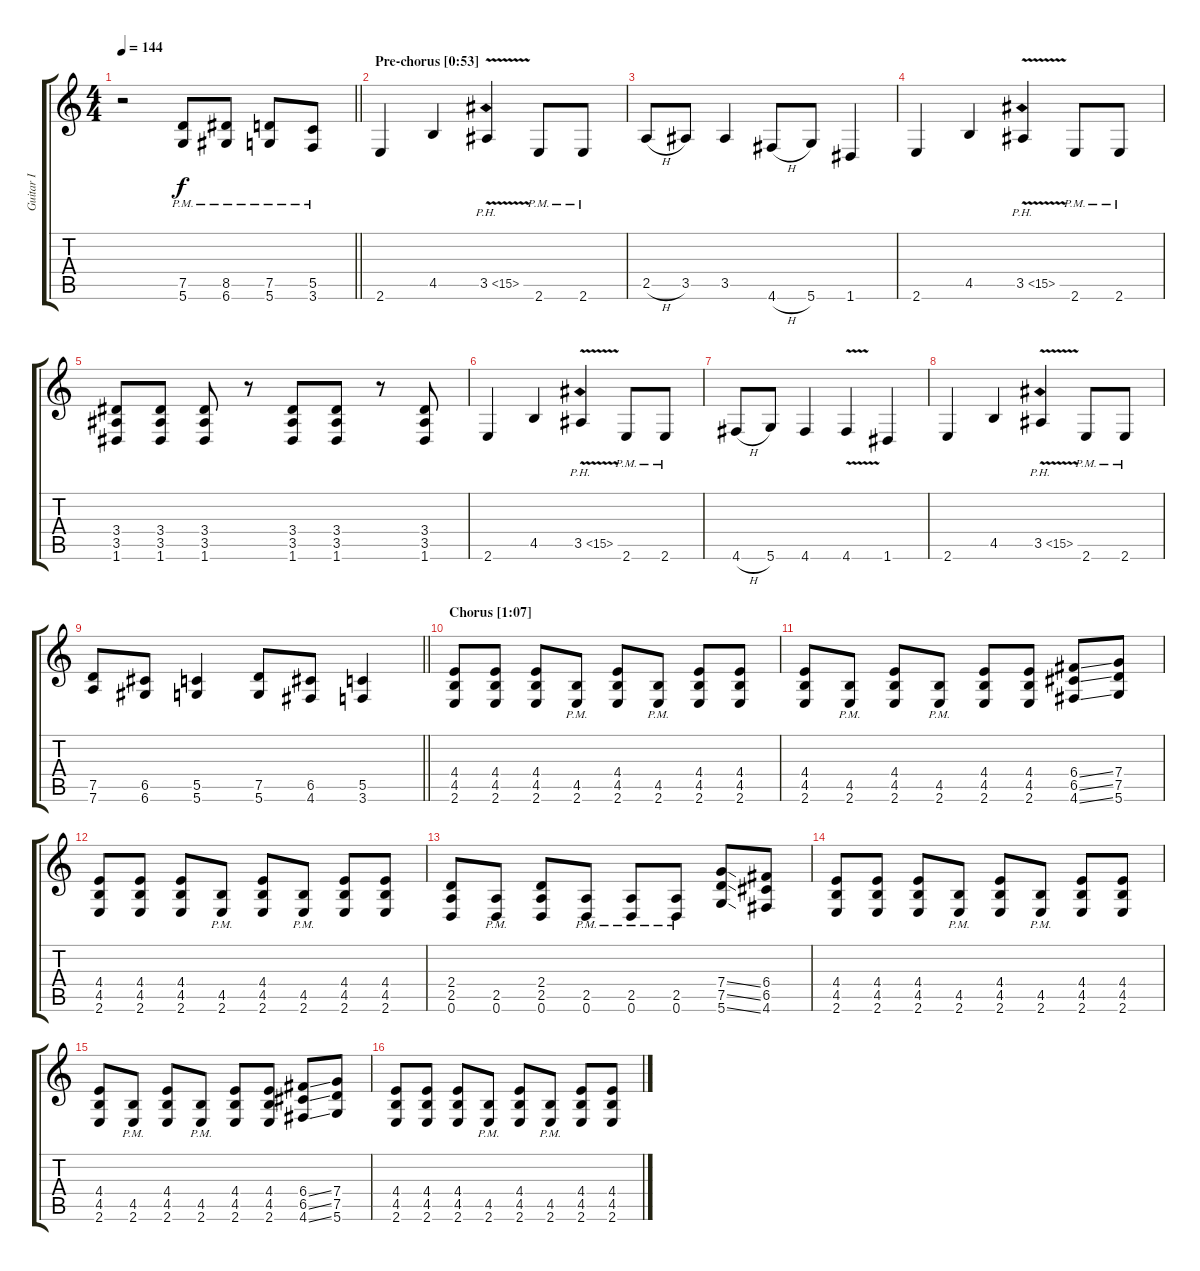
\track ("Guitar I" "Guitar I") {instrument overdrivenguitar}
\staff {score tabs}
\tuning (D4 A3 F3 C3 G2 D2) {hide}
\ts (4 4)
\tempo 144
\clef g2
\barLineRight lightlight
\ks c
r.2{dy f} (7.5{pm} 5.6{pm}).8{volume 13 balance 0 instrument distortionguitar} (8.5{pm} 6.6{pm}).8 (7.5{pm} 5.6{pm}).8 (5.5{pm} 3.6{pm}).8 |
\section ("" "Pre-chorus [0:53]")
2.6.4 4.5.4 3.5{ph 12 v}.4 2.6{pm}.8 2.6{pm}.8 |
2.5{h}.8 3.5.8 3.5.4 4.6{h}.8 5.6.8 1.6.4 |
2.6.4 4.5.4 3.5{ph 12 v}.4 2.6{pm}.8 2.6{pm}.8 |
(3.4 3.5 1.6).8 (3.4 3.5 1.6).8 (3.4 3.5 1.6).8 r.8 (3.4 3.5 1.6).8 (3.4 3.5 1.6).8 r.8 (3.4 3.5 1.6).8 |
2.6.4 4.5.4 3.5{ph 12 v}.4 2.6{pm}.8 2.6{pm}.8 |
4.6{h}.8 5.6.8 4.6.4 4.6{v}.4 1.6.4 |
2.6.4 4.5.4 3.5{ph 12 v}.4 2.6{pm}.8 2.6{pm}.8 |
\barLineRight lightlight
(7.5 7.6).8 (6.5 6.6).8 (5.5 5.6).4 (7.5 5.6).8 (6.5 4.6).8 (5.5 3.6).4 |
\section ("" "Chorus [1:07]")
(4.4 4.5 2.6).8 (4.4 4.5 2.6).8 (4.4 4.5 2.6).8 (4.5{pm} 2.6{pm}).8 (4.4 4.5 2.6).8 (4.5{pm} 2.6{pm}).8 (4.4 4.5 2.6).8 (4.4 4.5 2.6).8 |
(4.4 4.5 2.6).8 (4.5{pm} 2.6{pm}).8 (4.4 4.5 2.6).8 (4.5{pm} 2.6{pm}).8 (4.4 4.5 2.6).8 (4.4 4.5 2.6).8 (6.4{ss} 6.5{ss} 4.6{ss}).8 (7.4 7.5 5.6).8 |
(4.4 4.5 2.6).8 (4.4 4.5 2.6).8 (4.4 4.5 2.6).8 (4.5{pm} 2.6{pm}).8 (4.4 4.5 2.6).8 (4.5{pm} 2.6{pm}).8 (4.4 4.5 2.6).8 (4.4 4.5 2.6).8 |
(2.4 2.5 0.6).8 (2.5{pm} 0.6{pm}).8 (2.4 2.5 0.6).8 (2.5{pm} 0.6{pm}).8 (2.5{pm} 0.6{pm}).8 (2.5{pm} 0.6{pm}).8 (7.4{ss} 7.5{ss} 5.6{ss}).8 (6.4 6.5 4.6).8 |
(4.4 4.5 2.6).8 (4.4 4.5 2.6).8 (4.4 4.5 2.6).8 (4.5{pm} 2.6{pm}).8 (4.4 4.5 2.6).8 (4.5{pm} 2.6{pm}).8 (4.4 4.5 2.6).8 (4.4 4.5 2.6).8 |
(4.4 4.5 2.6).8 (4.5{pm} 2.6{pm}).8 (4.4 4.5 2.6).8 (4.5{pm} 2.6{pm}).8 (4.4 4.5 2.6).8 (4.4 4.5 2.6).8 (6.4{ss} 6.5{ss} 4.6{ss}).8 (7.4 7.5 5.6).8 |
(4.4 4.5 2.6).8 (4.4 4.5 2.6).8 (4.4 4.5 2.6).8 (4.5{pm} 2.6{pm}).8 (4.4 4.5 2.6).8 (4.5{pm} 2.6{pm}).8 (4.4 4.5 2.6).8 (4.4 4.5 2.6).8
